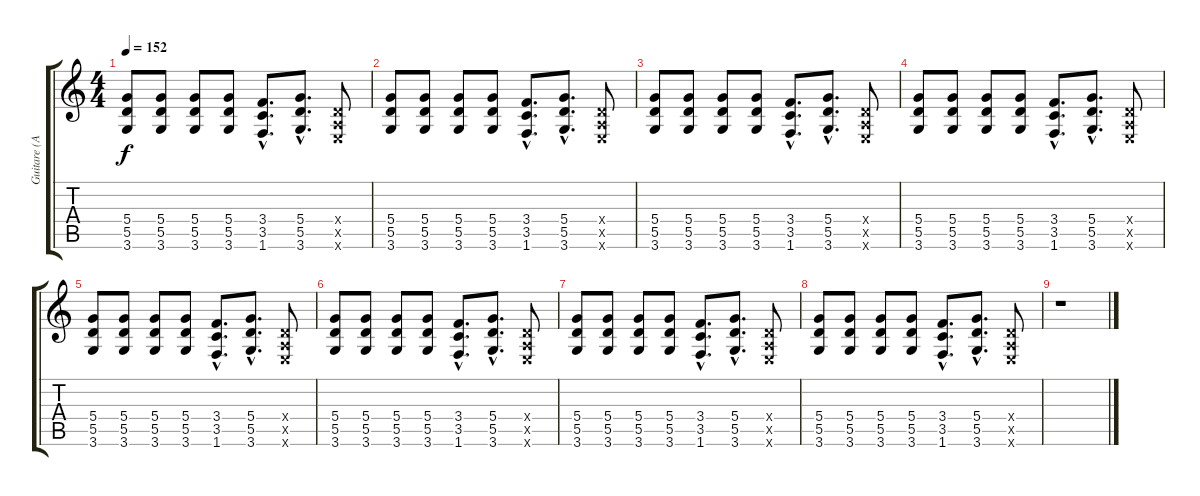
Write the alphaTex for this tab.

\track ("Guitare (Acey Slade)" "Guitare (A") {instrument distortionguitar}
\staff {score tabs}
\tuning (E4 B3 G3 D3 A2 E2) {hide}
\ts (4 4)
\tempo 152
\clef g2
\ks c
(5.4 5.5 3.6).8{dy f} (5.4 5.5 3.6).8 (5.4 5.5 3.6).8 (5.4 5.5 3.6).8 (3.4{hac} 3.5{hac} 1.6{hac}).8{d} (5.4{hac} 5.5{hac} 3.6{hac}).8{d} (0.4{x} 0.5{x} 0.6{x}).8 |
(5.4 5.5 3.6).8 (5.4 5.5 3.6).8 (5.4 5.5 3.6).8 (5.4 5.5 3.6).8 (3.4{hac} 3.5{hac} 1.6{hac}).8{d} (5.4{hac} 5.5{hac} 3.6{hac}).8{d} (0.4{x} 0.5{x} 0.6{x}).8 |
(5.4 5.5 3.6).8 (5.4 5.5 3.6).8 (5.4 5.5 3.6).8 (5.4 5.5 3.6).8 (3.4{hac} 3.5{hac} 1.6{hac}).8{d} (5.4{hac} 5.5{hac} 3.6{hac}).8{d} (0.4{x} 0.5{x} 0.6{x}).8 |
(5.4 5.5 3.6).8 (5.4 5.5 3.6).8 (5.4 5.5 3.6).8 (5.4 5.5 3.6).8 (3.4{hac} 3.5{hac} 1.6{hac}).8{d} (5.4{hac} 5.5{hac} 3.6{hac}).8{d} (0.4{x} 0.5{x} 0.6{x}).8 |
(5.4 5.5 3.6).8 (5.4 5.5 3.6).8 (5.4 5.5 3.6).8 (5.4 5.5 3.6).8 (3.4{hac} 3.5{hac} 1.6{hac}).8{d} (5.4{hac} 5.5{hac} 3.6{hac}).8{d} (0.4{x} 0.5{x} 0.6{x}).8 |
(5.4 5.5 3.6).8 (5.4 5.5 3.6).8 (5.4 5.5 3.6).8 (5.4 5.5 3.6).8 (3.4{hac} 3.5{hac} 1.6{hac}).8{d} (5.4{hac} 5.5{hac} 3.6{hac}).8{d} (0.4{x} 0.5{x} 0.6{x}).8 |
(5.4 5.5 3.6).8 (5.4 5.5 3.6).8 (5.4 5.5 3.6).8 (5.4 5.5 3.6).8 (3.4{hac} 3.5{hac} 1.6{hac}).8{d} (5.4{hac} 5.5{hac} 3.6{hac}).8{d} (0.4{x} 0.5{x} 0.6{x}).8 |
(5.4 5.5 3.6).8 (5.4 5.5 3.6).8 (5.4 5.5 3.6).8 (5.4 5.5 3.6).8 (3.4{hac} 3.5{hac} 1.6{hac}).8{d} (5.4{hac} 5.5{hac} 3.6{hac}).8{d} (0.4{x} 0.5{x} 0.6{x}).8 |
r.1
